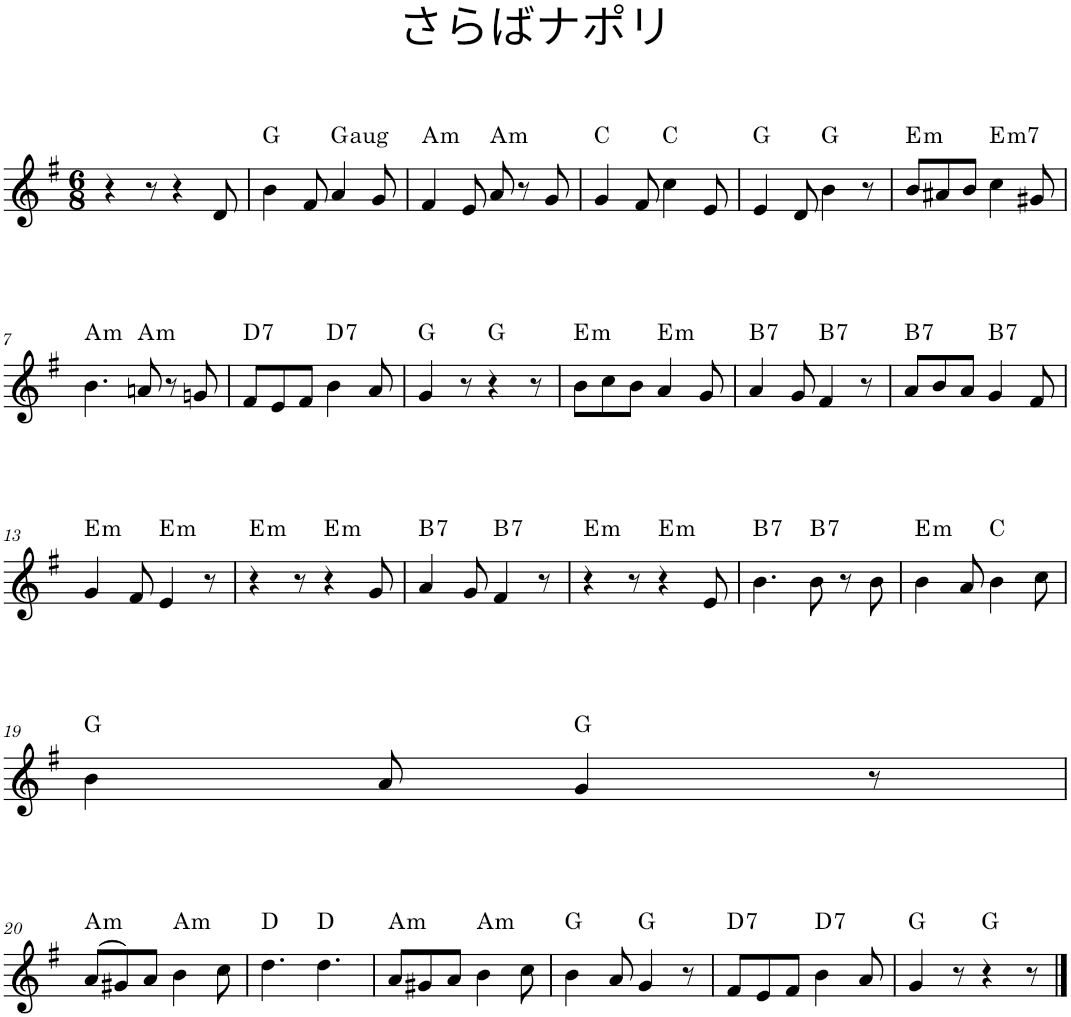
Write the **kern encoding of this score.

**kern	**harte
*part1	*part1
*staff1	*
*I"Piano	*
*I'Pno.	*
*clefG2	*
*k[f#]	*
*M6/8	*
=1	=1
4r	.
8r	.
4r	.
8d/	.
=2	=2
4b\	G:maj
8f#/	.
!	!LO:H:kt=aug
4a/	G:aug
8g/	.
=3	=3
!	!LO:H:kt=m
4f#/	A:min
8e/	.
!	!LO:H:kt=m
8a/	A:min
8r	.
8g/	.
=4	=4
4g/	C:maj
8f#/	.
4cc\	C:maj
8e/	.
=5	=5
4e/	G:maj
8d/	.
4b\	G:maj
8r	.
=6	=6
!	!LO:H:kt=m
8b/L	E:min
8a#X/	.
8b/J	.
!	!LO:H:kt=m7
4cc\	E:min7
8g#X/	.
!!LO:LB:g=z
=7	=7
!	!LO:H:kt=m
4.b\	A:min
!	!LO:H:kt=m
8an/	A:min
8r	.
8gn/	.
=8	=8
!	!LO:H:kt=7
8f#/L	D:7
8e/	.
8f#/J	.
!	!LO:H:kt=7
4b\	D:7
8a/	.
=9	=9
4g/	G:maj
8r	.
4r	G:maj
8r	.
=10	=10
!	!LO:H:kt=m
8b\L	E:min
8cc\	.
8b\J	.
!	!LO:H:kt=m
4a/	E:min
8g/	.
=11	=11
!	!LO:H:kt=7
4a/	B:7
8g/	.
!	!LO:H:kt=7
4f#/	B:7
8r	.
=12	=12
!	!LO:H:kt=7
8a/L	B:7
8b/	.
8a/J	.
!	!LO:H:kt=7
4g/	B:7
8f#/	.
!!LO:LB:g=z
=13	=13
!	!LO:H:kt=m
4g/	E:min
8f#/	.
!	!LO:H:kt=m
4e/	E:min
8r	.
=14	=14
!	!LO:H:kt=m
4r	E:min
8r	.
!	!LO:H:kt=m
4r	E:min
8g/	.
=15	=15
!	!LO:H:kt=7
4a/	B:7
8g/	.
!	!LO:H:kt=7
4f#/	B:7
8r	.
=16	=16
!	!LO:H:kt=m
4r	E:min
8r	.
!	!LO:H:kt=m
4r	E:min
8e/	.
=17	=17
!	!LO:H:kt=7
4.b\	B:7
!	!LO:H:kt=7
8b\	B:7
8r	.
8b\	.
=18	=18
!	!LO:H:kt=m
4b\	E:min
8a/	.
4b\	C:maj
8cc\	.
!!LO:LB:g=z
=19	=19
4b\	G:maj
8a/	.
4g/	G:maj
8r	.
!!LO:LB:g=z
=20	=20
!	!LO:H:kt=m
(>8a/L	A:min
8g#X/)	.
8a/J	.
!	!LO:H:kt=m
4b\	A:min
8cc\	.
=21	=21
4.dd\	D:maj
4.dd\	D:maj
=22	=22
!	!LO:H:kt=m
8a/L	A:min
8g#X/	.
8a/J	.
!	!LO:H:kt=m
4b\	A:min
8cc\	.
=23	=23
4b\	G:maj
8a/	.
4g/	G:maj
8r	.
=24	=24
!	!LO:H:kt=7
8f#/L	D:7
8e/	.
8f#/J	.
!	!LO:H:kt=7
4b\	D:7
8a/	.
=25	=25
4g/	G:maj
8r	.
4r	G:maj
8r	.
==	==
*-	*-
